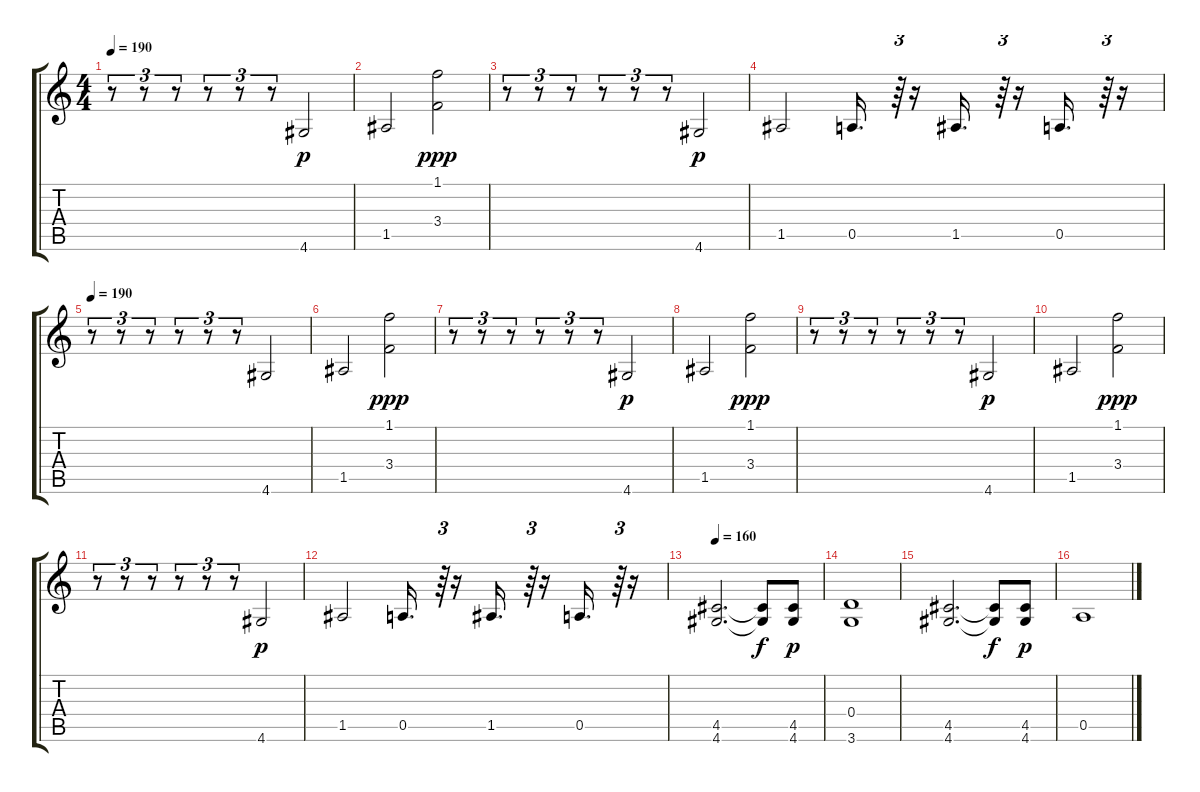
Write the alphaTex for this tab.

\track "" {instrument distortionguitar}
\staff {score tabs}
\tuning (E4 B3 G3 D3 A2 E2) {hide}
\ts (4 4)
\tempo 190
\clef g2
\ks c
r.8{tu (3 2) dy ppp} r.8{tu (3 2)} r.8{tu (3 2)} r.8{tu (3 2)} r.8{tu (3 2)} r.8{tu (3 2)} 4.6.2{dy p} |
1.5.2 (1.1 3.4).2{dy ppp} |
r.8{tu (3 2)} r.8{tu (3 2)} r.8{tu (3 2)} r.8{tu (3 2)} r.8{tu (3 2)} r.8{tu (3 2)} 4.6.2{dy p} |
1.5.2 0.5.16{d} r.64{tu (3 2)} r.16 1.5.16{d} r.64{tu (3 2)} r.16 0.5.16{d} r.64{tu (3 2)} r.16 |
\tempo 190
r.8{tu (3 2)} r.8{tu (3 2)} r.8{tu (3 2)} r.8{tu (3 2)} r.8{tu (3 2)} r.8{tu (3 2)} 4.6.2 |
1.5.2 (1.1 3.4).2{dy ppp} |
r.8{tu (3 2)} r.8{tu (3 2)} r.8{tu (3 2)} r.8{tu (3 2)} r.8{tu (3 2)} r.8{tu (3 2)} 4.6.2{dy p} |
1.5.2 (1.1 3.4).2{dy ppp} |
r.8{tu (3 2)} r.8{tu (3 2)} r.8{tu (3 2)} r.8{tu (3 2)} r.8{tu (3 2)} r.8{tu (3 2)} 4.6.2{dy p} |
1.5.2 (1.1 3.4).2{dy ppp} |
r.8{tu (3 2)} r.8{tu (3 2)} r.8{tu (3 2)} r.8{tu (3 2)} r.8{tu (3 2)} r.8{tu (3 2)} 4.6.2{dy p} |
1.5.2 0.5.16{d} r.64{tu (3 2)} r.16 1.5.16{d} r.64{tu (3 2)} r.16 0.5.16{d} r.64{tu (3 2)} r.16 |
\tempo 160
(4.5 4.6).2{d} (4.5{t} 4.6{t}).8{dy f} (4.5 4.6).8{dy p} |
(0.4 3.6).1 |
(4.5 4.6).2{d} (4.5{t} 4.6{t}).8{dy f} (4.5 4.6).8{dy p} |
0.5.1
